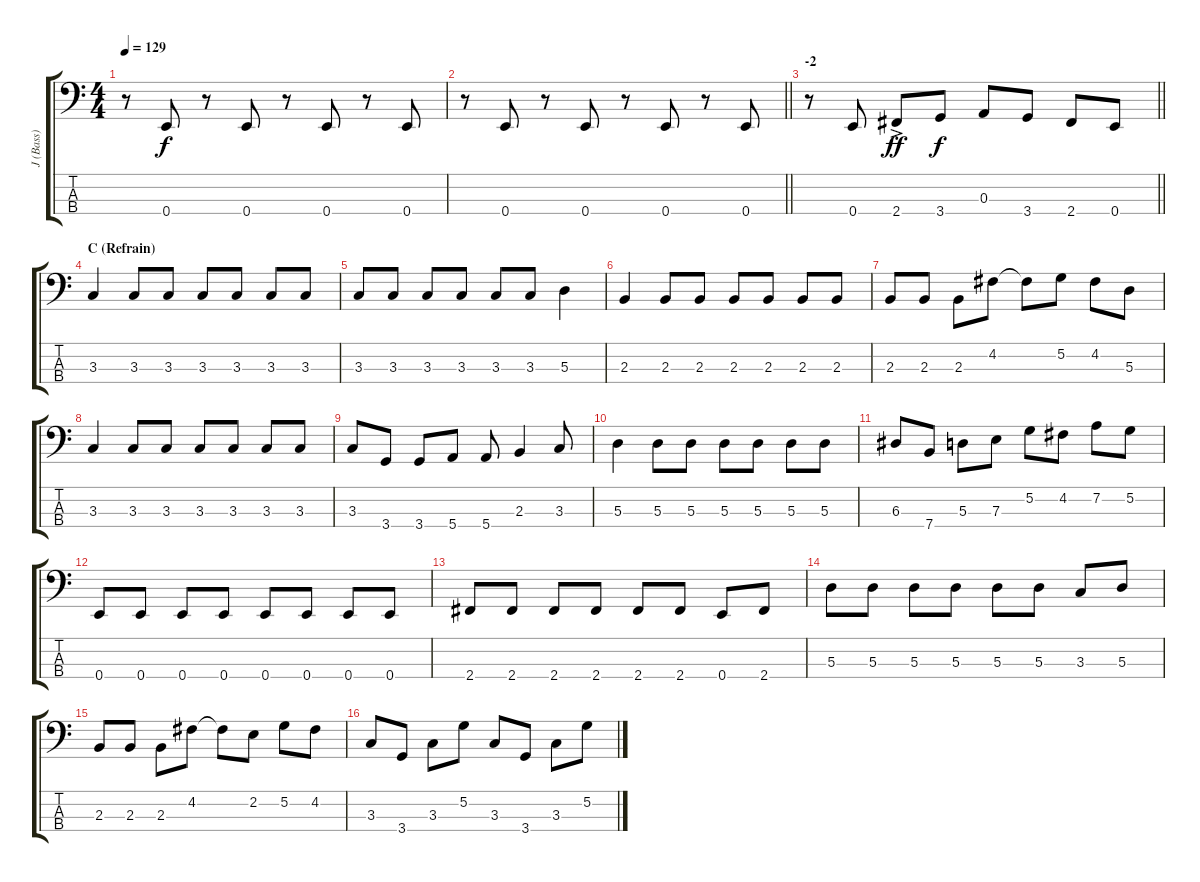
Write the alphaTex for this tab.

\track ("J (Bass)" "J (Bass)") {instrument electricbassfinger}
\staff {score tabs}
\tuning (G2 D2 A1 E1) {hide}
\ts (4 4)
\tempo 129
\clef f4
\ks c
r.8{dy f} 0.4.8 r.8 0.4.8 r.8 0.4.8 r.8 0.4.8 |
\barLineRight lightlight
r.8 0.4.8 r.8 0.4.8 r.8 0.4.8 r.8 0.4.8 |
\section ("" "-2")
\barLineRight lightlight
r.8 0.4.8 2.4{ac}.8{dy ff} 3.4.8{dy f} 0.3.8 3.4.8 2.4.8 0.4.8 |
\section ("" "C (Refrain)")
3.3.4 3.3.8 3.3.8 3.3.8 3.3.8 3.3.8 3.3.8 |
3.3.8 3.3.8 3.3.8 3.3.8 3.3.8 3.3.8 5.3.4 |
2.3.4 2.3.8 2.3.8 2.3.8 2.3.8 2.3.8 2.3.8 |
2.3.8 2.3.8 2.3.8 4.2.8 4.2{t}.8 5.2.8 4.2.8 5.3.8 |
3.3.4 3.3.8 3.3.8 3.3.8 3.3.8 3.3.8 3.3.8 |
3.3.8 3.4.8 3.4.8 5.4.8 5.4.8 2.3.4 3.3.8 |
5.3.4 5.3.8 5.3.8 5.3.8 5.3.8 5.3.8 5.3.8 |
6.3.8 7.4.8 5.3.8 7.3.8 5.2.8 4.2.8 7.2.8 5.2.8 |
0.4.8 0.4.8 0.4.8 0.4.8 0.4.8 0.4.8 0.4.8 0.4.8 |
2.4.8 2.4.8 2.4.8 2.4.8 2.4.8 2.4.8 0.4.8 2.4.8 |
5.3.8 5.3.8 5.3.8 5.3.8 5.3.8 5.3.8 3.3.8 5.3.8 |
2.3.8 2.3.8 2.3.8 4.2.8 4.2{t}.8 2.2.8 5.2.8 4.2.8 |
3.3.8 3.4.8 3.3.8 5.2.8 3.3.8 3.4.8 3.3.8 5.2.8
